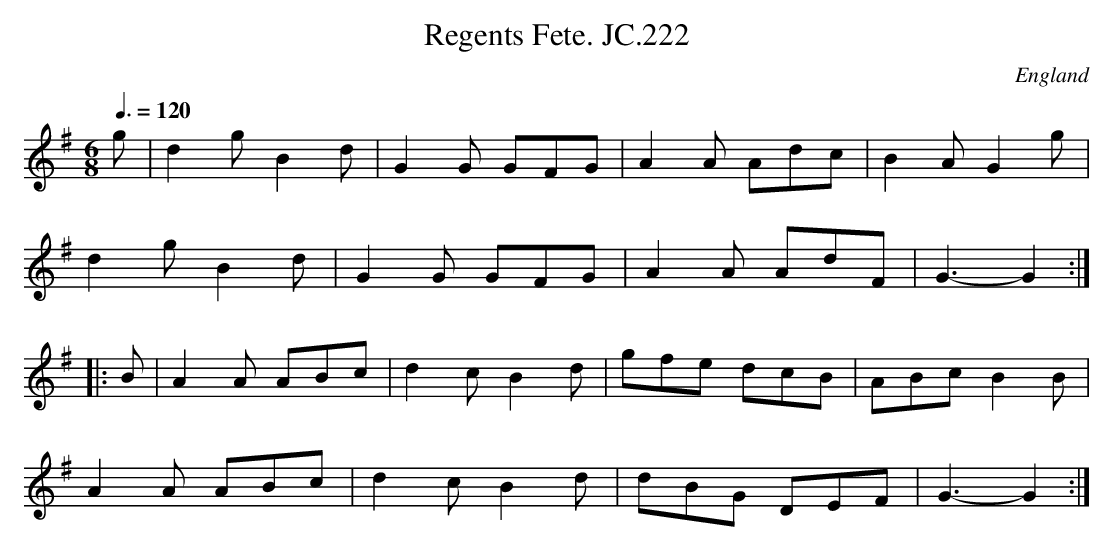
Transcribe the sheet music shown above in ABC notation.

X:1
T:Regents Fete. JC.222
O:England
M:6/8
L:1/8
Q:3/8=120
K:G major
g|\
d2gB2d|G2G GFG|A2A Adc|B2AG2g|!
d2gB2d|G2G GFG|A2A AdF|G3-G2:|!
|:B|A2A ABc|d2cB2d|gfe dcB|ABcB2B|!
A2A ABc|d2cB2d|dBG DEF|G3-G2:|
